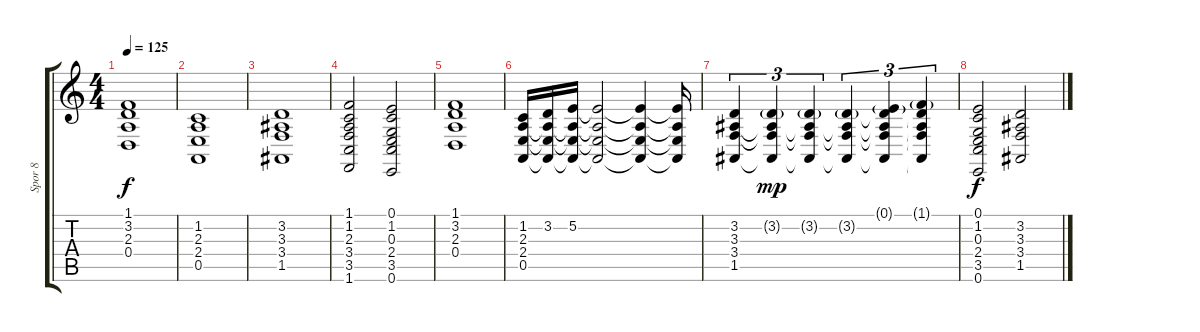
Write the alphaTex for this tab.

\track ("Spor 8" "Spor 8") {instrument brightacousticpiano}
\staff {score tabs}
\tuning (E4 B3 G3 D3 A2 E2) {hide}
\ts (4 4)
\tempo 125
\clef g2
\ks c
(1.1 3.2 2.3 0.4).1{dy f instrument brightacousticpiano} |
(1.2 2.3 2.4 0.5).1 |
(3.2 3.3 3.4 1.5).1 |
(1.1 1.2 2.3 3.4 3.5 1.6).2 (0.1 1.2 0.3 2.4 3.5 0.6).2 |
(1.1 3.2 2.3 0.4).1 |
(1.2 2.3 2.4 0.5).16 (3.2 2.3{t} 2.4{t} 0.5{t}).16 (5.2 2.3{t} 2.4{t} 0.5{t}).16 (5.2{t} 2.3{t} 2.4{t} 0.5{t}).2 (5.2{t} 2.3{t} 2.4{t} 0.5{t}).4 (5.2{t} 2.3{t} 2.4{t} 0.5{t}).16 |
(3.2 3.3 3.4 1.5).4{tu (3 2)} (3.2{g} 3.3{t} 3.4{t} 1.5{t}).4{tu (3 2) dy mp} (3.2{g} 3.3{t} 3.4{t} 1.5{t}).4{tu (3 2)} (3.2{g} 3.3{t} 3.4{t} 1.5{t}).4{tu (3 2)} (0.1{g} 3.2{t} 3.3{t} 3.4{t} 1.5{t}).4{tu (3 2)} (1.1{g} 3.2{t} 3.3{t} 3.4{t} 1.5{t}).4{tu (3 2)} |
(0.1 1.2 0.3 2.4 3.5 0.6).2{dy f} (3.2 3.3 3.4 1.5).2
